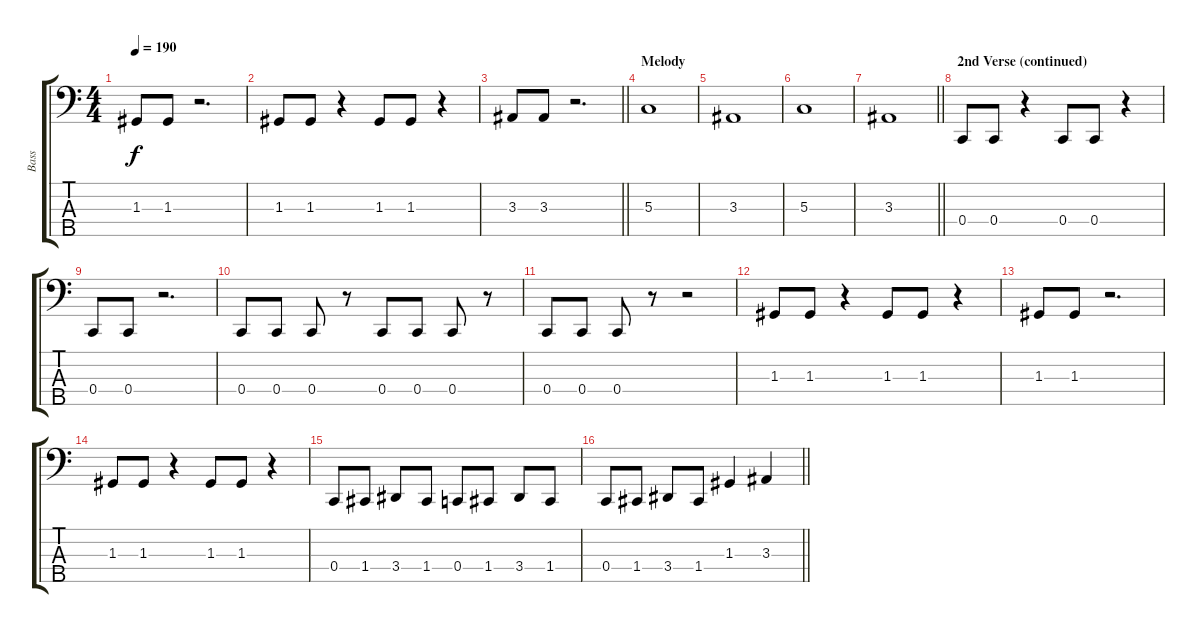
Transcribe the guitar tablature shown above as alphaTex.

\track ("Bass" "Bass") {instrument electricbasspick}
\staff {score tabs}
\tuning (F2 C2 G1 C1 A0) {hide}
\ts (4 4)
\tempo 190
\clef f4
\ks c
1.3.8{dy f} 1.3.8 r.2{d} |
1.3.8 1.3.8 r.4 1.3.8 1.3.8 r.4 |
\barLineRight lightlight
3.3.8 3.3.8 r.2{d} |
\section ("" "Melody")
5.3.1 |
3.3.1 |
5.3.1 |
\barLineRight lightlight
3.3.1 |
\section ("" "2nd Verse (continued)")
0.4.8 0.4.8 r.4 0.4.8 0.4.8 r.4 |
0.4.8 0.4.8 r.2{d} |
0.4.8 0.4.8 0.4.8 r.8 0.4.8 0.4.8 0.4.8 r.8 |
0.4.8 0.4.8 0.4.8 r.8 r.2 |
1.3.8 1.3.8 r.4 1.3.8 1.3.8 r.4 |
1.3.8 1.3.8 r.2{d} |
1.3.8 1.3.8 r.4 1.3.8 1.3.8 r.4 |
0.4.8 1.4.8 3.4.8 1.4.8 0.4.8 1.4.8 3.4.8 1.4.8 |
\barLineRight lightlight
0.4.8 1.4.8 3.4.8 1.4.8 1.3.4 3.3.4
